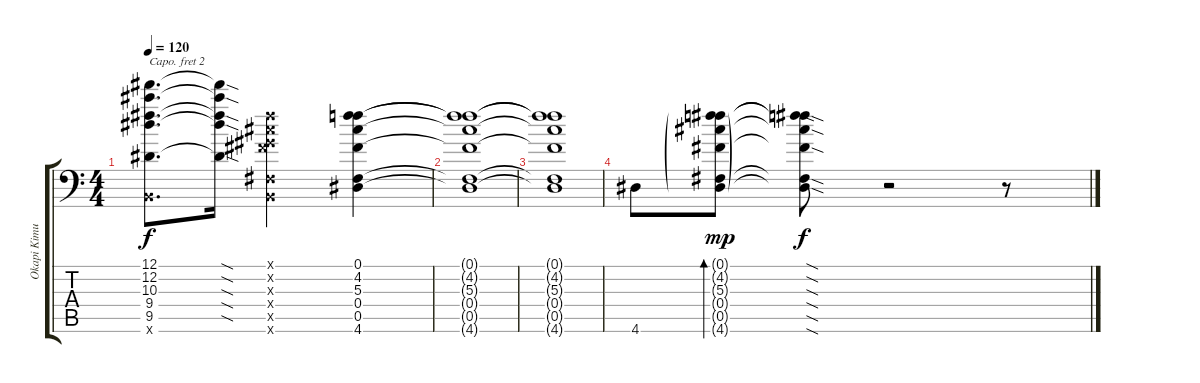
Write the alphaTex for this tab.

\track ("Okapi Kimura" "Okapi Kimu") {instrument acousticguitarsteel}
\staff {score tabs}
\capo 2
\tuning (E4 B3 Gb3 E3 E2 A1) {hide}
\ts (4 4)
\tempo 120
\clef f4
\ks c
(12.1 12.2 10.3 9.4 9.5 0.6{x}).8{d dy f} (12.1{sod t} 12.2{sod t} 10.3{sod t} 9.4{sod t} 9.5{sod t}).16 (0.1{x} 0.2{x} 0.3{x} 0.4{x} 0.5{x} 0.6{x}).2 (0.1 4.2 5.3 0.4 0.5 4.6).4 |
(0.1{t} 4.2{t} 5.3{t} 0.4{t} 0.5{t} 4.6{t}).1 |
(0.1{t} 4.2{t} 5.3{t} 0.4{t} 0.5{t} 4.6{t}).1 |
4.6.8 (0.1{g} 4.2{g} 5.3{g} 0.4{g} 0.5{g} 4.6{g}).8{bd 60 dy mp} (0.1{sod t} 4.2{sod t} 5.3{sod t} 0.4{sod t} 0.5{sod t} 4.6{sod t}).8{dy f} r.2 r.8
